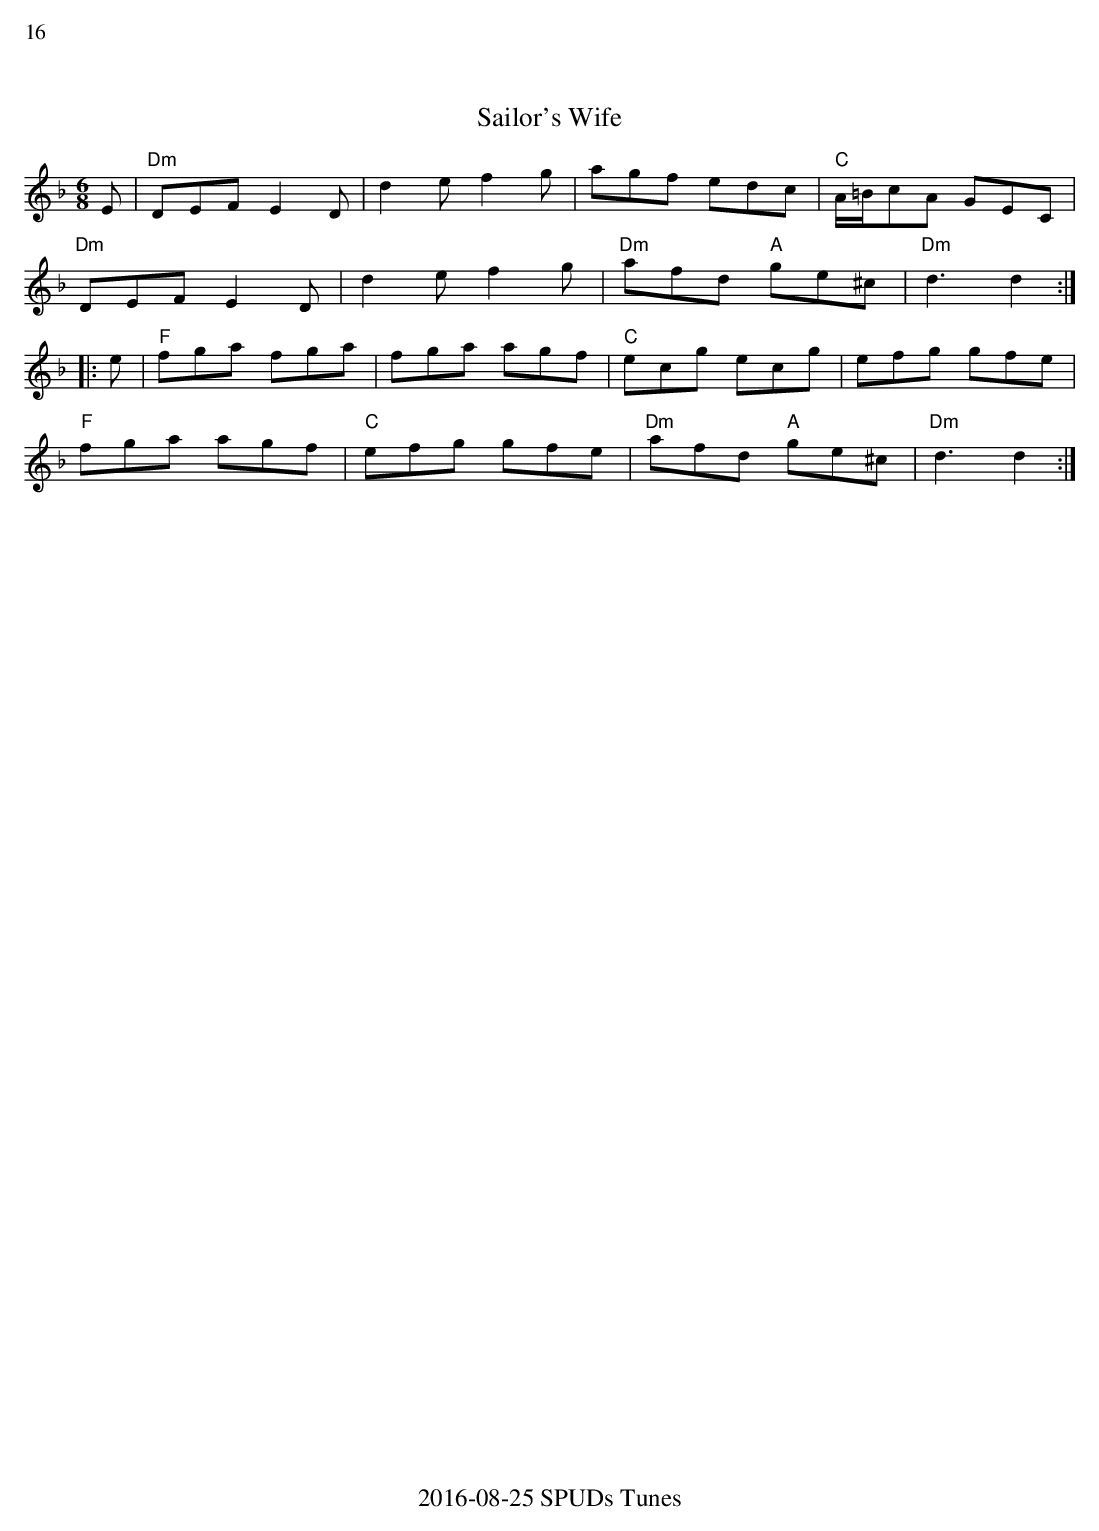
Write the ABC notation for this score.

X:1
%%text 16
T: Sailor's Wife
M: 6/8
K: Dm
E | "Dm"DEF E2D | d2e f2g | agf edc | "C"A/=B/cA GEC|
 "Dm"DEF E2D | d2e f2g | "Dm"afd "A"ge^c | "Dm"d3 d2 :|
|: e | "F"fga fga | fga agf | "C"ecg ecg | efg gfe |
 "F"fga agf | "C"efg gfe | "Dm"afd "A"ge^c | "Dm"d3 d2 :|
